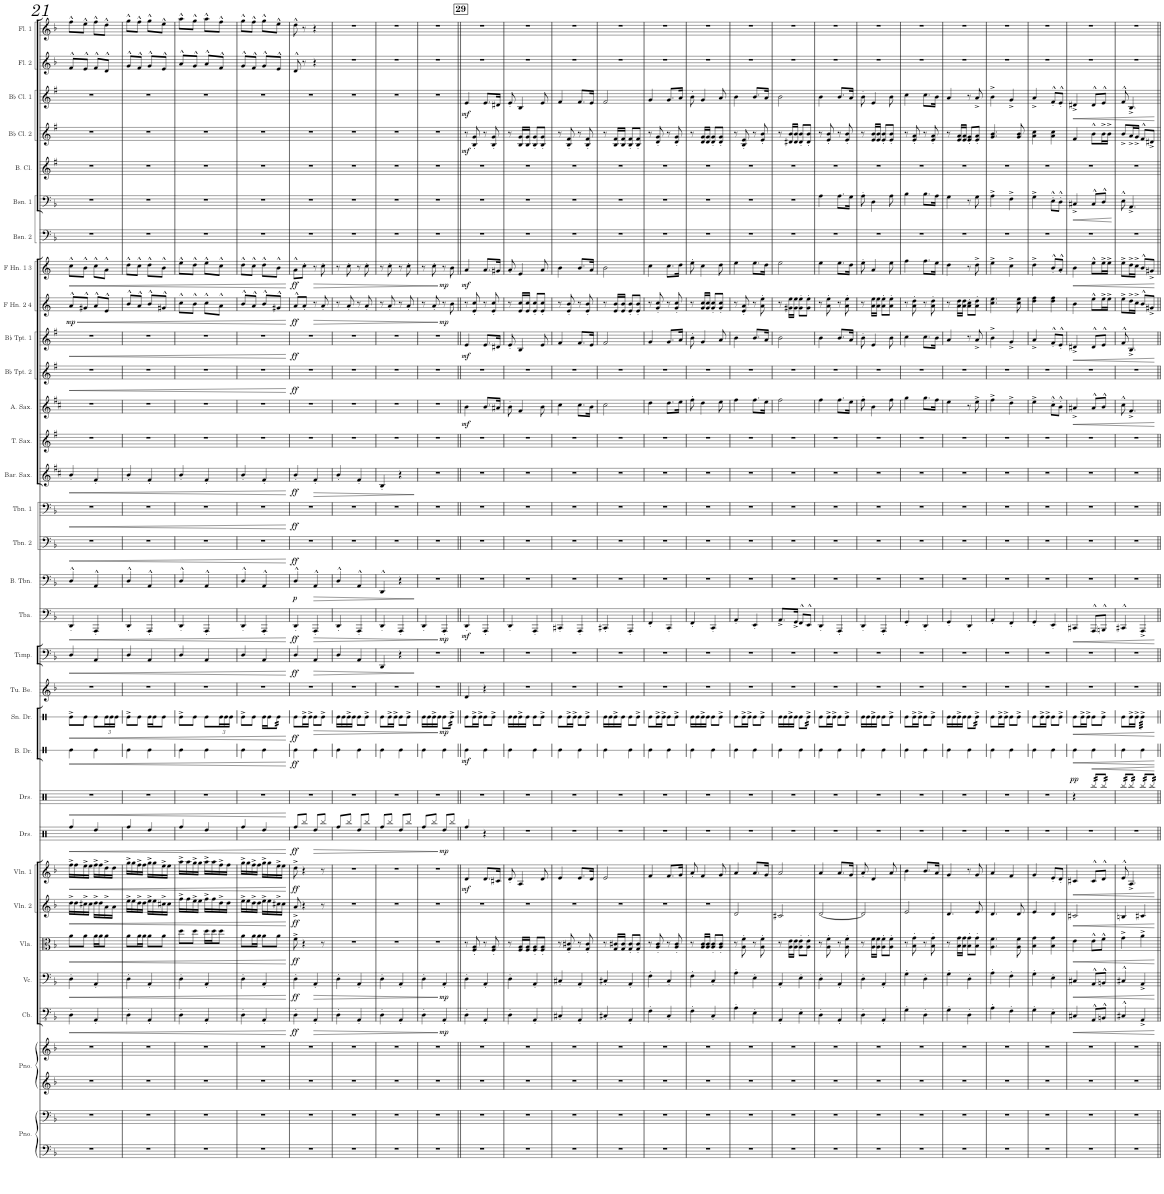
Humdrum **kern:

**kern	**kern	**kern	**kern	**kern	**dynam	**kern	**dynam	**kern	**dynam	**kern	**dynam	**kern	**dynam	**kern	**dynam	**kern	**dynam	**kern	**dynam	**kern	**dynam	**kern	**kern	**dynam	**kern	**dynam	**kern	**dynam	**kern	**dynam	**kern	**dynam	**kern	**dynam	**kern	**kern	**dynam	**kern	**dynam	**kern	**dynam	**kern	**dynam	**kern	**dynam	**kern	**kern	**dynam	**kern	**kern	**dynam	**kern	**dynam	**kern	**kern
*part31	*part31	*part30	*part30	*part29	*part29	*part28	*part28	*part27	*part27	*part26	*part26	*part25	*part25	*part24	*part24	*part23	*part23	*part22	*part22	*part21	*part21	*part20	*part19	*part19	*part18	*part18	*part17	*part17	*part16	*part16	*part15	*part15	*part14	*part14	*part13	*part12	*part12	*part11	*part11	*part10	*part10	*part9	*part9	*part8	*part8	*part7	*part6	*part6	*part5	*part4	*part4	*part3	*part3	*part2	*part1
*staff33	*staff32	*staff31	*staff30	*staff29	*staff29	*staff28	*staff28	*staff27	*staff27	*staff26	*staff26	*staff25	*staff25	*staff24	*staff24	*staff23	*staff23	*staff22	*staff22	*staff21	*staff21	*staff20	*staff19	*staff19	*staff18	*staff18	*staff17	*staff17	*staff16	*staff16	*staff15	*staff15	*staff14	*staff14	*staff13	*staff12	*staff12	*staff11	*staff11	*staff10	*staff10	*staff9	*staff9	*staff8	*staff8	*staff7	*staff6	*staff6	*staff5	*staff4	*staff4	*staff3	*staff3	*staff2	*staff1
*I"Piano	*	*I"Piano	*	*I"Contrabass	*	*I"Violoncello	*	*I"Viola	*	*I"Violin 2	*	*I"Violin 1	*	*I"Drumset	*	*I"Drumset	*	*I"Bass Drum	*	*I"Snare Drum	*	*I"Tubular Bells	*I"Timpani	*	*I"Tuba	*	*I"Bass Trombone	*	*I"Trombone 2	*	*I"Trombone 1	*	*I"Baritone Saxophone	*	*I"Tenor Saxophone	*I"Alto Saxophone	*	*I"Bb Trumpet 2	*	*I"Bb Trumpet 1	*	*I"F Horn 2 &amp; 4	*	*I"F Horn 1 &amp; 3	*	*I"Bassoon 2	*I"Bassoon 1	*	*I"Bass Clarinet	*I"Bb Clarinet 2	*	*I"Bb Clarinet 1	*	*I"Flute 2	*I"Flute 1
*I'Pno.	*	*I'Pno.	*	*I'Cb.	*	*I'Vc.	*	*I'Vla.	*	*I'Vln. 2	*	*I'Vln. 1	*	*I'Drs.	*	*I'Drs.	*	*I'B. Dr.	*	*I'Sn. Dr.	*	*I'Tu. Be.	*I'Timp.	*	*I'Tba.	*	*I'B. Tbn.	*	*I'Tbn. 2	*	*I'Tbn. 1	*	*I'Bar. Sax.	*	*I'T. Sax.	*I'A. Sax.	*	*I'Bb Tpt. 2	*	*I'Bb Tpt. 1	*	*I'F Hn. 2 4	*	*I'F Hn. 1 3	*	*I'Bsn. 2	*I'Bsn. 1	*	*I'B. Cl.	*I'Bb Cl. 2	*	*I'Bb Cl. 1	*	*I'Fl. 2	*I'Fl. 1
!!LO:PB:g=z
*clefF4	*clefF4	*clefG2	*clefG2	*clefFv4	*	*clefF4	*	*clefC3	*	*clefG2	*	*clefG2	*	*clefX	*	*clefX	*	*clefX	*	*clefX	*	*clefG2	*clefF4	*	*clefF4	*	*clefF4	*	*clefF4	*	*clefF4	*	*clefG2	*	*clefG2	*clefG2	*	*clefG2	*	*clefG2	*	*clefG2	*	*clefG2	*	*clefF4	*clefF4	*	*clefG2	*clefG2	*	*clefG2	*	*clefG2	*clefG2
*	*	*	*	*	*	*	*	*	*	*	*	*	*	*	*	*	*	*	*	*	*	*	*	*	*	*	*	*	*	*	*	*	*Trd12c21	*	*Trd8c14	*Trd5c9	*	*Trd1c2	*	*Trd1c2	*	*Trd4c7	*	*Trd4c7	*	*	*	*	*Trd8c14	*Trd1c2	*	*Trd1c2	*	*	*
*k[b-]	*k[b-]	*k[b-]	*k[b-]	*k[b-]	*	*k[b-]	*	*k[b-]	*	*k[b-]	*	*k[b-]	*	*k[b-]	*	*k[b-]	*	*k[b-]	*	*k[b-]	*	*k[b-]	*k[b-]	*	*k[b-]	*	*k[b-]	*	*k[b-]	*	*k[b-]	*	*k[f#c#]	*	*k[f#]	*k[f#c#]	*	*k[f#]	*	*k[f#]	*	*k[]	*	*k[]	*	*k[b-]	*k[b-]	*	*k[f#]	*k[f#]	*	*k[f#]	*	*k[b-]	*k[b-]
*M2/4	*M2/4	*M2/4	*M2/4	*M2/4	*	*M2/4	*	*M2/4	*	*M2/4	*	*M2/4	*	*M2/4	*	*M2/4	*	*M2/4	*	*M2/4	*	*M2/4	*M2/4	*	*M2/4	*	*M2/4	*	*M2/4	*	*M2/4	*	*M2/4	*	*M2/4	*M2/4	*	*M2/4	*	*M2/4	*	*M2/4	*	*M2/4	*	*M2/4	*M2/4	*	*M2/4	*M2/4	*	*M2/4	*	*M2/4	*M2/4
=21	=21	=21	=21	=21	=21	=21	=21	=21	=21	=21	=21	=21	=21	=21	=21	=21	=21	=21	=21	=21	=21	=21	=21	=21	=21	=21	=21	=21	=21	=21	=21	=21	=21	=21	=21	=21	=21	=21	=21	=21	=21	=21	=21	=21	=21	=21	=21	=21	=21	=21	=21	=21	=21	=21	=21
!	!	!	!	!	!LO:HP:b	!	!LO:HP:b	!	!LO:HP:b	!	!LO:HP:b	!	!LO:HP:b	!	!LO:HP:b	!	!LO:HP:b	!	!LO:HP:b	!	!LO:HP:b	!	!	!LO:HP:b	!	!LO:HP:b	!	!	!	!LO:HP:b	!	!LO:HP:b	!	!LO:HP:b	!	!	!	!	!LO:HP:b	!	!LO:HP:b	!	!LO:HP:b	!	!LO:HP:b	!	!	!	!	!	!	!	!	!	!
!	!	!	!	!	!	!	!	!	!	!	!	!	!	!	!	!	!	!	!	!	!	!	!	!	!	!	!	!	!	!	!	!	!	!	!	!	!	!	!	!	!	!	!LO:DY:n=1:b	!	!	!	!	!	!	!	!	!	!	!	!
2r	2r	2r	2r	4DD'\	<	4D'\	<	8a\L	<	16dd^\LL	<	16ff^\LL	<	4Rff/	<	2r	<	4Re\	<	8Re^\L	<	2r	4D/	<	4DD'/	<	4D^^/	.	2r	<	2r	<	4b'/	<	2r	2r	.	2r	<	2r	<	8a^^/L	< mp	8cc^^\L	<	2r	2r	.	2r	2r	.	2r	.	8f^^/L	8ff^^\L
.	.	.	.	.	.	.	.	.	.	16dd\	.	16ff\	.	.	.	.	.	.	.	.	.	.	.	.	.	.	.	.	.	.	.	.	.	.	.	.	.	.	.	.	.	.	.	.	.	.	.	.	.	.	.	.	.	.	.
.	.	.	.	.	.	.	.	8a\J	.	16cc#X^\	.	16ee^\	.	.	.	.	.	.	.	8Re\J	.	.	.	.	.	.	.	.	.	.	.	.	.	.	.	.	.	.	.	.	.	8g#X^^/J	.	8b^^\J	.	.	.	.	.	.	.	.	.	8e^^/J	8ee^^\J
.	.	.	.	.	.	.	.	.	.	16cc#\JJ	.	16ee\JJ	.	.	.	.	.	.	.	.	.	.	.	.	.	.	.	.	.	.	.	.	.	.	.	.	.	.	.	.	.	.	.	.	.	.	.	.	.	.	.	.	.	.	.
.	.	.	.	4AAA'/	.	4AA'/	.	16a\LL	.	16dd^\LL	.	16ff^\LL	.	4Rdd/	.	.	.	4Re\	.	8Re\L	.	.	4AA/	.	4AAA'/	.	4AA^^/	.	.	.	.	.	4f#'/	.	.	.	.	.	.	.	.	8a^^/L	.	8cc^^\L	.	.	.	.	.	.	.	.	.	8f^^/L	8ff^^\L
.	.	.	.	.	.	.	.	16a\J	.	16dd\	.	16ff\	.	.	.	.	.	.	.	.	.	.	.	.	.	.	.	.	.	.	.	.	.	.	.	.	.	.	.	.	.	.	.	.	.	.	.	.	.	.	.	.	.	.	.
*	*	*	*	*	*	*	*	*	*	*	*	*	*	*	*	*	*	*	*	*Xbrackettup	*	*	*	*	*	*	*	*	*	*	*	*	*	*	*	*	*	*	*	*	*	*	*	*	*	*	*	*	*	*	*	*	*	*	*
.	.	.	.	.	.	.	.	8a\J	.	16a^\	.	16dd^\	.	.	.	.	.	.	.	24Re\L	.	.	.	.	.	.	.	.	.	.	.	.	.	.	.	.	.	.	.	.	.	8e^^/J	.	8a^^\J	.	.	.	.	.	.	.	.	.	8d^^/J	8dd^^\J
.	.	.	.	.	.	.	.	.	.	.	.	.	.	.	.	.	.	.	.	24Re\	.	.	.	.	.	.	.	.	.	.	.	.	.	.	.	.	.	.	.	.	.	.	.	.	.	.	.	.	.	.	.	.	.	.	.
.	.	.	.	.	.	.	.	.	.	16a\JJ	.	16dd\JJ	.	.	.	.	.	.	.	.	.	.	.	.	.	.	.	.	.	.	.	.	.	.	.	.	.	.	.	.	.	.	.	.	.	.	.	.	.	.	.	.	.	.	.
.	.	.	.	.	.	.	.	.	.	.	.	.	.	.	.	.	.	.	.	24Re\JJ	.	.	.	.	.	.	.	.	.	.	.	.	.	.	.	.	.	.	.	.	.	.	.	.	.	.	.	.	.	.	.	.	.	.	.
=22	=22	=22	=22	=22	=22	=22	=22	=22	=22	=22	=22	=22	=22	=22	=22	=22	=22	=22	=22	=22	=22	=22	=22	=22	=22	=22	=22	=22	=22	=22	=22	=22	=22	=22	=22	=22	=22	=22	=22	=22	=22	=22	=22	=22	=22	=22	=22	=22	=22	=22	=22	=22	=22	=22	=22
2r	2r	2r	2r	4DD'\	.	4D'\	.	8a\L	.	16ee^\LL	.	16gg^\LL	.	4Rff/	.	2r	.	4Re\	.	8Re^\L	.	2r	4D/	.	4DD'/	.	4D^^/	.	2r	.	2r	.	4b'/	.	2r	2r	.	2r	.	2r	.	8b^^/L	.	8dd^^\L	.	2r	2r	.	2r	2r	.	2r	.	8g^^/L	8gg^^\L
.	.	.	.	.	.	.	.	.	.	16ee\	.	16gg\	.	.	.	.	.	.	.	.	.	.	.	.	.	.	.	.	.	.	.	.	.	.	.	.	.	.	.	.	.	.	.	.	.	.	.	.	.	.	.	.	.	.	.
.	.	.	.	.	.	.	.	16a\L	.	16dd^\	.	16ff^\	.	.	.	.	.	.	.	8Re\J	.	.	.	.	.	.	.	.	.	.	.	.	.	.	.	.	.	.	.	.	.	8a^^/J	.	8cc^^\J	.	.	.	.	.	.	.	.	.	8f^^/J	8ff^^\J
.	.	.	.	.	.	.	.	16a\JJ	.	16dd\JJ	.	16ff\JJ	.	.	.	.	.	.	.	.	.	.	.	.	.	.	.	.	.	.	.	.	.	.	.	.	.	.	.	.	.	.	.	.	.	.	.	.	.	.	.	.	.	.	.
.	.	.	.	4AAA'/	.	4AA'/	.	8a\L	.	16ee^\LL	.	16gg^\LL	.	4Rdd/	.	.	.	4Re\	.	16Re\LL	.	.	4AA/	.	4AAA'/	.	4AA^^/	.	.	.	.	.	4f#'/	.	.	.	.	.	.	.	.	8b^^/L	.	8dd^^\L	.	.	.	.	.	.	.	.	.	8g^^/L	8gg^^\L
.	.	.	.	.	.	.	.	.	.	16ee\	.	16gg\	.	.	.	.	.	.	.	16Re\J	.	.	.	.	.	.	.	.	.	.	.	.	.	.	.	.	.	.	.	.	.	.	.	.	.	.	.	.	.	.	.	.	.	.	.
.	.	.	.	.	.	.	.	8a\J	.	16cc#X^\	.	16ee^\	.	.	.	.	.	.	.	8Re\J	.	.	.	.	.	.	.	.	.	.	.	.	.	.	.	.	.	.	.	.	.	8g#X^^/J	.	8b^^\J	.	.	.	.	.	.	.	.	.	8e^^/J	8ee^^\J
.	.	.	.	.	.	.	.	.	.	16cc#\JJ	.	16ee\JJ	.	.	.	.	.	.	.	.	.	.	.	.	.	.	.	.	.	.	.	.	.	.	.	.	.	.	.	.	.	.	.	.	.	.	.	.	.	.	.	.	.	.	.
=23	=23	=23	=23	=23	=23	=23	=23	=23	=23	=23	=23	=23	=23	=23	=23	=23	=23	=23	=23	=23	=23	=23	=23	=23	=23	=23	=23	=23	=23	=23	=23	=23	=23	=23	=23	=23	=23	=23	=23	=23	=23	=23	=23	=23	=23	=23	=23	=23	=23	=23	=23	=23	=23	=23	=23
2r	2r	2r	2r	4DD'\	.	4D'\	.	8dd\L	.	16ff^\LL	.	16aa^\LL	.	4Rff/	.	2r	.	4Re\	.	8Re^\L	.	2r	4D/	.	4DD'/	.	4D^^/	.	2r	.	2r	.	4b'/	.	2r	2r	.	2r	.	2r	.	8cc^^\L	.	8ee^^\L	.	2r	2r	.	2r	2r	.	2r	.	8a^^/L	8aa^^\L
.	.	.	.	.	.	.	.	.	.	16ff\	.	16aa\	.	.	.	.	.	.	.	.	.	.	.	.	.	.	.	.	.	.	.	.	.	.	.	.	.	.	.	.	.	.	.	.	.	.	.	.	.	.	.	.	.	.	.
.	.	.	.	.	.	.	.	8dd\J	.	16ee^\	.	16gg^\	.	.	.	.	.	.	.	8Re\J	.	.	.	.	.	.	.	.	.	.	.	.	.	.	.	.	.	.	.	.	.	8b^^\J	.	8dd^^\J	.	.	.	.	.	.	.	.	.	8g^^/J	8gg^^\J
.	.	.	.	.	.	.	.	.	.	16ee\JJ	.	16gg\JJ	.	.	.	.	.	.	.	.	.	.	.	.	.	.	.	.	.	.	.	.	.	.	.	.	.	.	.	.	.	.	.	.	.	.	.	.	.	.	.	.	.	.	.
.	.	.	.	4AAA'/	.	4AA'/	.	16dd\LL	.	16ff^\LL	.	16aa^\LL	.	4Rdd/	.	.	.	4Re\	.	8Re\L	.	.	4AA/	.	4AAA'/	.	4AA^^/	.	.	.	.	.	4f#'/	.	.	.	.	.	.	.	.	8cc^^\L	.	8ee^^\L	.	.	.	.	.	.	.	.	.	8a^^/L	8aa^^\L
.	.	.	.	.	.	.	.	16dd\J	.	16ff\	.	16aa\	.	.	.	.	.	.	.	.	.	.	.	.	.	.	.	.	.	.	.	.	.	.	.	.	.	.	.	.	.	.	.	.	.	.	.	.	.	.	.	.	.	.	.
.	.	.	.	.	.	.	.	8dd\J	.	16dd^\	.	16ff^\	.	.	.	.	.	.	.	24Re\L	.	.	.	.	.	.	.	.	.	.	.	.	.	.	.	.	.	.	.	.	.	8a^^\J	.	8cc^^\J	.	.	.	.	.	.	.	.	.	8f^^/J	8ff^^\J
.	.	.	.	.	.	.	.	.	.	.	.	.	.	.	.	.	.	.	.	24Re\	.	.	.	.	.	.	.	.	.	.	.	.	.	.	.	.	.	.	.	.	.	.	.	.	.	.	.	.	.	.	.	.	.	.	.
.	.	.	.	.	.	.	.	.	.	16dd\JJ	.	16ff\JJ	.	.	.	.	.	.	.	.	.	.	.	.	.	.	.	.	.	.	.	.	.	.	.	.	.	.	.	.	.	.	.	.	.	.	.	.	.	.	.	.	.	.	.
.	.	.	.	.	.	.	.	.	.	.	.	.	.	.	.	.	.	.	.	24Re\JJ	.	.	.	.	.	.	.	.	.	.	.	.	.	.	.	.	.	.	.	.	.	.	.	.	.	.	.	.	.	.	.	.	.	.	.
=24	=24	=24	=24	=24	=24	=24	=24	=24	=24	=24	=24	=24	=24	=24	=24	=24	=24	=24	=24	=24	=24	=24	=24	=24	=24	=24	=24	=24	=24	=24	=24	=24	=24	=24	=24	=24	=24	=24	=24	=24	=24	=24	=24	=24	=24	=24	=24	=24	=24	=24	=24	=24	=24	=24	=24
2r	2r	2r	2r	4DD'\	.	4D'\	.	8a\L	.	16ee^\LL	.	16gg^\LL	.	4Rff/	.	2r	.	4Re\	.	8Re^\L	.	2r	4D/	.	4DD'/	.	4D^^/	.	2r	.	2r	.	4b'/	.	2r	2r	.	2r	.	2r	.	8b^^/L	.	8dd^^\L	.	2r	2r	.	2r	2r	.	2r	.	8g^^/L	8gg^^\L
.	.	.	.	.	.	.	.	.	.	16ee\	.	16gg\	.	.	.	.	.	.	.	.	.	.	.	.	.	.	.	.	.	.	.	.	.	.	.	.	.	.	.	.	.	.	.	.	.	.	.	.	.	.	.	.	.	.	.
.	.	.	.	.	.	.	.	16a\L	.	16dd^\	.	16ff^\	.	.	.	.	.	.	.	8Re\J	.	.	.	.	.	.	.	.	.	.	.	.	.	.	.	.	.	.	.	.	.	8a^^/J	.	8cc^^\J	.	.	.	.	.	.	.	.	.	8f^^/J	8ff^^\J
.	.	.	.	.	.	.	.	16a\JJ	.	16dd\JJ	.	16ff\JJ	.	.	.	.	.	.	.	.	.	.	.	.	.	.	.	.	.	.	.	.	.	.	.	.	.	.	.	.	.	.	.	.	.	.	.	.	.	.	.	.	.	.	.
.	.	.	.	4AAA'/	.	4AA'/	.	8a\L	.	16ee^\LL	.	16gg^\LL	.	4Rdd/	.	.	.	4Re\	.	16Re\LL	.	.	4AA/	.	4AAA'/	.	4AA^^/	.	.	.	.	.	4f#'/	.	.	.	.	.	.	.	.	8b^^/L	.	8dd^^\L	.	.	.	.	.	.	.	.	.	8g^^/L	8gg^^\L
.	.	.	.	.	.	.	.	.	.	16ee\	.	16gg\	.	.	.	.	.	.	.	16Re\J	.	.	.	.	.	.	.	.	.	.	.	.	.	.	.	.	.	.	.	.	.	.	.	.	.	.	.	.	.	.	.	.	.	.	.
*	*	*	*	*	*	*	*	*	*	*	*	*	*	*	*	*	*	*	*	*tremolo	*	*	*	*	*	*	*	*	*	*	*	*	*	*	*	*	*	*	*	*	*	*	*	*	*	*	*	*	*	*	*	*	*	*	*
.	.	.	.	.	.	.	.	8a\J	.	16cc#X^\	.	16ee^\	.	.	.	.	.	.	.	32Re\	.	.	.	.	.	.	.	.	.	.	.	.	.	.	.	.	.	.	.	.	.	8g#X^^/J	.	8b^^\J	.	.	.	.	.	.	.	.	.	8e^^/J	8ee^^\J
.	.	.	.	.	.	.	.	.	.	.	.	.	.	.	.	.	.	.	.	32Re\	.	.	.	.	.	.	.	.	.	.	.	.	.	.	.	.	.	.	.	.	.	.	.	.	.	.	.	.	.	.	.	.	.	.	.
.	.	.	.	.	.	.	.	.	.	16cc#\JJ	.	16ee\JJ	.	.	.	.	.	.	.	32Re\	.	.	.	.	.	.	.	.	.	.	.	.	.	.	.	.	.	.	.	.	.	.	.	.	.	.	.	.	.	.	.	.	.	.	.
.	.	.	.	.	.	.	.	.	.	.	.	.	.	.	.	.	.	.	.	32Re\JJJ	.	.	.	.	.	.	.	.	.	.	.	.	.	.	.	.	.	.	.	.	.	.	.	.	.	.	.	.	.	.	.	.	.	.	.
*	*	*	*	*	*	*	*	*	*	*	*	*	*	*	*	*	*	*	*	*Xtremolo	*	*	*	*	*	*	*	*	*	*	*	*	*	*	*	*	*	*	*	*	*	*	*	*	*	*	*	*	*	*	*	*	*	*	*
.	.	.	.	.	[	.	[	.	[	.	[	.	[	.	[	.	[	.	[	.	[	.	.	[	.	[	.	.	.	[	.	[	.	[	.	.	.	.	[	.	[	.	[	.	[	.	.	.	.	.	.	.	.	.	.
=25	=25	=25	=25	=25	=25	=25	=25	=25	=25	=25	=25	=25	=25	=25	=25	=25	=25	=25	=25	=25	=25	=25	=25	=25	=25	=25	=25	=25	=25	=25	=25	=25	=25	=25	=25	=25	=25	=25	=25	=25	=25	=25	=25	=25	=25	=25	=25	=25	=25	=25	=25	=25	=25	=25	=25
!	!	!	!	!	!LO:DY:b	!	!LO:DY:b	!	!LO:DY:b	!	!LO:DY:b	!	!LO:DY:b	!	!LO:DY:b	!	!	!	!LO:DY:b	!	!LO:DY:b	!	!	!LO:DY:b	!	!LO:DY:b	!	!LO:DY:b	!	!LO:DY:b	!	!LO:DY:b	!	!LO:DY:b	!	!	!	!	!LO:DY:b	!	!LO:DY:b	!	!LO:DY:b	!	!LO:DY:b	!	!	!	!	!	!	!	!	!	!
2r	2r	2r	2r	4DD'\	ff	4D'\	ff	8f^\	ff	8a^/	ff	8dd^\	ff	8Rff/L	ff	2r	.	4Re\	ff	8Re\L	ff	2r	4D/	ff	4DD'/	ff	4D^^/	p	2r	ff	2r	ff	4b'/	ff	2r	2r	.	2r	ff	2r	ff	8a^^/L	ff	8a^^\L	ff	2r	2r	.	2r	2r	.	2r	.	8d^^/	8dd^^\
.	.	.	.	.	.	.	.	4r	.	4r	.	4r	.	8Rbb/J	.	.	.	.	.	16Re^\L	.	.	.	.	.	.	.	.	.	.	.	.	.	.	.	.	.	.	.	.	.	8a'/J	.	8cc'\J	.	.	.	.	.	.	.	.	.	8r	8r
.	.	.	.	.	.	.	.	.	.	.	.	.	.	.	.	.	.	.	.	16Re^\JJ	.	.	.	.	.	.	.	.	.	.	.	.	.	.	.	.	.	.	.	.	.	.	.	.	.	.	.	.	.	.	.	.	.	.	.
!	!	!	!	!	!LO:HP:b	!	!LO:HP:b	!	!	!	!	!	!	!	!LO:HP:b	!	!	!	!	!	!LO:HP:b	!	!	!LO:HP:b	!	!LO:HP:b	!	!LO:HP:b	!	!	!	!	!	!LO:HP:b	!	!	!	!	!	!	!	!	!LO:HP:b	!	!LO:HP:b	!	!	!	!	!	!	!	!	!	!
.	.	.	.	4AAA'/	>	4AA'/	>	.	.	.	.	.	.	8Rdd/L	>	.	.	4Re\	.	8Re\L	>	.	4AA/	>	4AAA'/	>	4AA^^/	>	.	.	.	.	4f#'/	>	.	.	.	.	.	.	.	8r	>	8r	>	.	.	.	.	.	.	.	.	4r	4r
.	.	.	.	.	.	.	.	8r	.	8r	.	8r	.	8Rbb/J	.	.	.	.	.	8Re^\J	.	.	.	.	.	.	.	.	.	.	.	.	.	.	.	.	.	.	.	.	.	8a'/	.	8cc'\	.	.	.	.	.	.	.	.	.	.	.
=26	=26	=26	=26	=26	=26	=26	=26	=26	=26	=26	=26	=26	=26	=26	=26	=26	=26	=26	=26	=26	=26	=26	=26	=26	=26	=26	=26	=26	=26	=26	=26	=26	=26	=26	=26	=26	=26	=26	=26	=26	=26	=26	=26	=26	=26	=26	=26	=26	=26	=26	=26	=26	=26	=26	=26
2r	2r	2r	2r	4DD'\	.	4D'\	.	2r	.	2r	.	2r	.	8Rff/L	.	2r	.	4Re\	.	16Re\LL	.	2r	4D/	.	4DD'/	.	4D^^/	.	2r	.	2r	.	4b'/	.	2r	2r	.	2r	.	2r	.	8r	.	8r	.	2r	2r	.	2r	2r	.	2r	.	2r	2r
.	.	.	.	.	.	.	.	.	.	.	.	.	.	.	.	.	.	.	.	16Re\	.	.	.	.	.	.	.	.	.	.	.	.	.	.	.	.	.	.	.	.	.	.	.	.	.	.	.	.	.	.	.	.	.	.	.
.	.	.	.	.	.	.	.	.	.	.	.	.	.	8Rbb/J	.	.	.	.	.	16Re^\	.	.	.	.	.	.	.	.	.	.	.	.	.	.	.	.	.	.	.	.	.	8a'/	.	8cc'\	.	.	.	.	.	.	.	.	.	.	.
.	.	.	.	.	.	.	.	.	.	.	.	.	.	.	.	.	.	.	.	16Re\JJ	.	.	.	.	.	.	.	.	.	.	.	.	.	.	.	.	.	.	.	.	.	.	.	.	.	.	.	.	.	.	.	.	.	.	.
.	.	.	.	4AAA'/	.	4AA'/	.	.	.	.	.	.	.	8Rdd/L	.	.	.	4Re\	.	8Re\L	.	.	4AA/	.	4AAA'/	.	4AA^^/	.	.	.	.	.	4f#'/	.	.	.	.	.	.	.	.	8r	.	8r	.	.	.	.	.	.	.	.	.	.	.
.	.	.	.	.	.	.	.	.	.	.	.	.	.	8Rbb/J	.	.	.	.	.	8Re^\J	.	.	.	.	.	.	.	.	.	.	.	.	.	.	.	.	.	.	.	.	.	8a'/	.	8cc'\	.	.	.	.	.	.	.	.	.	.	.
=27	=27	=27	=27	=27	=27	=27	=27	=27	=27	=27	=27	=27	=27	=27	=27	=27	=27	=27	=27	=27	=27	=27	=27	=27	=27	=27	=27	=27	=27	=27	=27	=27	=27	=27	=27	=27	=27	=27	=27	=27	=27	=27	=27	=27	=27	=27	=27	=27	=27	=27	=27	=27	=27	=27	=27
2r	2r	2r	2r	4DD'\	.	4D'\	.	2r	.	2r	.	2r	.	8Rff/L	.	2r	.	4Re\	.	8Re\L	.	2r	4DD/	.	4DD'/	.	4DD^^/	.	2r	.	2r	.	4B'/	.	2r	2r	.	2r	.	2r	.	8r	.	8r	.	2r	2r	.	2r	2r	.	2r	.	2r	2r
.	.	.	.	.	.	.	.	.	.	.	.	.	.	8Rbb/J	.	.	.	.	.	16Re^\L	.	.	.	.	.	.	.	.	.	.	.	.	.	.	.	.	.	.	.	.	.	8a'/	.	8cc'\	.	.	.	.	.	.	.	.	.	.	.
.	.	.	.	.	.	.	.	.	.	.	.	.	.	.	.	.	.	.	.	16Re^\JJ	.	.	.	.	.	.	.	.	.	.	.	.	.	.	.	.	.	.	.	.	.	.	.	.	.	.	.	.	.	.	.	.	.	.	.
.	.	.	.	4AAA'/	.	4AA'/	.	.	.	.	.	.	.	8Rdd/L	.	.	.	4Re\	.	8Re\L	.	.	4r	.	4AAA'/	.	4r	.	.	.	.	.	4r	.	.	.	.	.	.	.	.	8r	.	8r	.	.	.	.	.	.	.	.	.	.	.
.	.	.	.	.	.	.	.	.	.	.	.	.	.	8Rbb/J	.	.	.	.	.	8Re^\J	.	.	.	.	.	.	.	.	.	.	.	.	.	.	.	.	.	.	.	.	.	8a'/	.	8cc'\	.	.	.	.	.	.	.	.	.	.	.
.	.	.	.	.	.	.	.	.	.	.	.	.	.	.	.	.	.	.	.	.	.	.	.	]	.	.	.	]	.	.	.	.	.	]	.	.	.	.	.	.	.	.	.	.	.	.	.	.	.	.	.	.	.	.	.
=28	=28	=28	=28	=28	=28	=28	=28	=28	=28	=28	=28	=28	=28	=28	=28	=28	=28	=28	=28	=28	=28	=28	=28	=28	=28	=28	=28	=28	=28	=28	=28	=28	=28	=28	=28	=28	=28	=28	=28	=28	=28	=28	=28	=28	=28	=28	=28	=28	=28	=28	=28	=28	=28	=28	=28
2r	2r	2r	2r	4DD'\	.	4D'\	.	2r	.	2r	.	2r	.	8Rff/L	.	2r	.	4Re\	.	16Re\LL	.	2r	2r	.	4DD'/	.	2r	.	2r	.	2r	.	2r	.	2r	2r	.	2r	.	2r	.	8r	.	8r	.	2r	2r	.	2r	2r	.	2r	.	2r	2r
.	.	.	.	.	.	.	.	.	.	.	.	.	.	.	.	.	.	.	.	16Re\	.	.	.	.	.	.	.	.	.	.	.	.	.	.	.	.	.	.	.	.	.	.	.	.	.	.	.	.	.	.	.	.	.	.	.
.	.	.	.	.	.	.	.	.	.	.	.	.	.	8Rbb/J	.	.	.	.	.	16Re^\	.	.	.	.	.	.	.	.	.	.	.	.	.	.	.	.	.	.	.	.	.	8a'/	.	8cc'\	.	.	.	.	.	.	.	.	.	.	.
.	.	.	.	.	.	.	.	.	.	.	.	.	.	.	.	.	.	.	.	16Re\JJ	.	.	.	.	.	.	.	.	.	.	.	.	.	.	.	.	.	.	.	.	.	.	.	.	.	.	.	.	.	.	.	.	.	.	.
!	!	!	!	!	!LO:DY:n=1:b	!	!LO:DY:n=1:b	!	!	!	!	!	!	!	!LO:DY:n=1:b	!	!	!	!	!	!LO:DY:n=1:b	!	!	!	!	!LO:DY:n=1:b	!	!	!	!	!	!	!	!	!	!	!	!	!	!	!	!	!LO:DY:n=1:b	!	!LO:DY:n=1:b	!	!	!	!	!	!	!	!	!	!
.	.	.	.	4AAA'/	] mp	4AA'/	] mp	.	.	.	.	.	.	8Rdd/L	] mp	.	.	4Re\	.	8Re\L	] mp	.	.	.	4AAA'/	] mp	.	.	.	.	.	.	.	.	.	.	.	.	.	.	.	8r	] mp	8r	] mp	.	.	.	.	.	.	.	.	.	.
*	*	*	*	*	*	*	*	*	*	*	*	*	*	*	*	*	*	*	*	*tremolo	*	*	*	*	*	*	*	*	*	*	*	*	*	*	*	*	*	*	*	*	*	*	*	*	*	*	*	*	*	*	*	*	*	*	*
.	.	.	.	.	.	.	.	.	.	.	.	.	.	8Rbb/J	.	.	.	.	.	32Re^\	.	.	.	.	.	.	.	.	.	.	.	.	.	.	.	.	.	.	.	.	.	8b\	.	8b\	.	.	.	.	.	.	.	.	.	.	.
.	.	.	.	.	.	.	.	.	.	.	.	.	.	.	.	.	.	.	.	32Re^\	.	.	.	.	.	.	.	.	.	.	.	.	.	.	.	.	.	.	.	.	.	.	.	.	.	.	.	.	.	.	.	.	.	.	.
.	.	.	.	.	.	.	.	.	.	.	.	.	.	.	.	.	.	.	.	32Re^\	.	.	.	.	.	.	.	.	.	.	.	.	.	.	.	.	.	.	.	.	.	.	.	.	.	.	.	.	.	.	.	.	.	.	.
.	.	.	.	.	.	.	.	.	.	.	.	.	.	.	.	.	.	.	.	32Re^\JJJ	.	.	.	.	.	.	.	.	.	.	.	.	.	.	.	.	.	.	.	.	.	.	.	.	.	.	.	.	.	.	.	.	.	.	.
*	*	*	*	*	*	*	*	*	*	*	*	*	*	*	*	*	*	*	*	*Xtremolo	*	*	*	*	*	*	*	*	*	*	*	*	*	*	*	*	*	*	*	*	*	*	*	*	*	*	*	*	*	*	*	*	*	*	*
!!LO:REH:place=s1:a:B:cj:fs=14:t=29
=29||	=29||	=29||	=29||	=29||	=29||	=29||	=29||	=29||	=29||	=29||	=29||	=29||	=29||	=29||	=29||	=29||	=29||	=29||	=29||	=29||	=29||	=29||	=29||	=29||	=29||	=29||	=29||	=29||	=29||	=29||	=29||	=29||	=29||	=29||	=29||	=29||	=29||	=29||	=29||	=29||	=29||	=29||	=29||	=29||	=29||	=29||	=29||	=29||	=29||	=29||	=29||	=29||	=29||	=29||	=29||
!	!	!	!	!	!	!	!	!	!	!	!	!	!LO:DY:b	!	!	!	!	!	!LO:DY:b	!	!	!	!	!	!	!LO:DY:b	!	!	!	!	!	!	!	!	!	!	!LO:DY:b	!	!	!	!LO:DY:b	!	!	!	!LO:DY:b	!	!	!	!	!	!LO:DY:b	!	!LO:DY:b	!	!
2r	2r	2r	2r	4DD'\	.	4D'\	.	8r	.	2r	.	4d/	mf	4Rff/	.	2r	.	4Re\	mf	8Re\L	.	4d/	2r	.	4DD'/	mf	2r	.	2r	.	2r	.	2r	.	2r	4b\	mf	2r	.	4e/	mf	8r	.	4a/	mf	2r	2r	.	2r	8r	mf	4e/	mf	2r	2r
.	.	.	.	.	.	.	.	8F/' 8A/'	.	.	.	.	.	.	.	.	.	.	.	16Re^\L	.	.	.	.	.	.	.	.	.	.	.	.	.	.	.	.	.	.	.	.	.	8e/' 8cc/'	.	.	.	.	.	.	.	8B/' 8g/'	.	.	.	.	.
.	.	.	.	.	.	.	.	.	.	.	.	.	.	.	.	.	.	.	.	16Re^\JJ	.	.	.	.	.	.	.	.	.	.	.	.	.	.	.	.	.	.	.	.	.	.	.	.	.	.	.	.	.	.	.	.	.	.	.
.	.	.	.	4AAA'/	.	4AA'/	.	8r	.	.	.	8.d/L	.	4r	.	.	.	4Re\	.	8Re\L	.	4r	.	.	4AAA'/	.	.	.	.	.	.	.	.	.	.	8.b/L	.	.	.	8.e/L	.	8r	.	8.a/L	.	.	.	.	.	8r	.	8.e/L	.	.	.
.	.	.	.	.	.	.	.	8F/' 8A/'	.	.	.	.	.	.	.	.	.	.	.	8Re^\J	.	.	.	.	.	.	.	.	.	.	.	.	.	.	.	.	.	.	.	.	.	8e/' 8cc/'	.	.	.	.	.	.	.	8B/' 8g/'	.	.	.	.	.
.	.	.	.	.	.	.	.	.	.	.	.	16c#X/Jk	.	.	.	.	.	.	.	.	.	.	.	.	.	.	.	.	.	.	.	.	.	.	.	16a#X/Jk	.	.	.	16d#X/Jk	.	.	.	16g#X/Jk	.	.	.	.	.	.	.	16d#X/Jk	.	.	.
=30	=30	=30	=30	=30	=30	=30	=30	=30	=30	=30	=30	=30	=30	=30	=30	=30	=30	=30	=30	=30	=30	=30	=30	=30	=30	=30	=30	=30	=30	=30	=30	=30	=30	=30	=30	=30	=30	=30	=30	=30	=30	=30	=30	=30	=30	=30	=30	=30	=30	=30	=30	=30	=30	=30	=30
2r	2r	2r	2r	4DD'\	.	4D'\	.	8r	.	2r	.	8d'/	.	2r	.	2r	.	4Re\	.	16Re\LL	.	2r	2r	.	4DD'/	.	2r	.	2r	.	2r	.	2r	.	2r	8b'\	.	2r	.	8e'/	.	8r	.	8a'/	.	2r	2r	.	2r	8r	.	8e'/	.	2r	2r
.	.	.	.	.	.	.	.	.	.	.	.	.	.	.	.	.	.	.	.	16Re\	.	.	.	.	.	.	.	.	.	.	.	.	.	.	.	.	.	.	.	.	.	.	.	.	.	.	.	.	.	.	.	.	.	.	.
.	.	.	.	.	.	.	.	16F/ 16A/LL	.	.	.	4A/	.	.	.	.	.	.	.	16Re^\	.	.	.	.	.	.	.	.	.	.	.	.	.	.	.	4f#/	.	.	.	4B/	.	16e/ 16cc/LL	.	4e/	.	.	.	.	.	16B/ 16g/LL	.	4B/	.	.	.
.	.	.	.	.	.	.	.	16F/ 16A/JJ	.	.	.	.	.	.	.	.	.	.	.	16Re\JJ	.	.	.	.	.	.	.	.	.	.	.	.	.	.	.	.	.	.	.	.	.	16e/ 16cc/JJ	.	.	.	.	.	.	.	16B/ 16g/JJ	.	.	.	.	.
.	.	.	.	4AAA'/	.	4AA'/	.	8F/' 8A/'L	.	.	.	.	.	.	.	.	.	4Re\	.	8Re\L	.	.	.	.	4AAA'/	.	.	.	.	.	.	.	.	.	.	.	.	.	.	.	.	8e/' 8cc/'L	.	.	.	.	.	.	.	8B/' 8g/'L	.	.	.	.	.
.	.	.	.	.	.	.	.	8F/' 8A/'J	.	.	.	8d/	.	.	.	.	.	.	.	8Re^\J	.	.	.	.	.	.	.	.	.	.	.	.	.	.	.	8b\	.	.	.	8e/	.	8e/' 8cc/'J	.	8a/	.	.	.	.	.	8B/' 8g/'J	.	8e/	.	.	.
=31	=31	=31	=31	=31	=31	=31	=31	=31	=31	=31	=31	=31	=31	=31	=31	=31	=31	=31	=31	=31	=31	=31	=31	=31	=31	=31	=31	=31	=31	=31	=31	=31	=31	=31	=31	=31	=31	=31	=31	=31	=31	=31	=31	=31	=31	=31	=31	=31	=31	=31	=31	=31	=31	=31	=31
2r	2r	2r	2r	4CC#X'/	.	4C#X'/	.	8r	.	2r	.	4e/	.	2r	.	2r	.	4Re\	.	8Re\L	.	2r	2r	.	4CC#X'/	.	2r	.	2r	.	2r	.	2r	.	2r	4cc#\	.	2r	.	4f#/	.	8r	.	4b\	.	2r	2r	.	2r	8r	.	4f#/	.	2r	2r
.	.	.	.	.	.	.	.	8G/' 8c#X/'	.	.	.	.	.	.	.	.	.	.	.	16Re^\L	.	.	.	.	.	.	.	.	.	.	.	.	.	.	.	.	.	.	.	.	.	8e/' 8b/'	.	.	.	.	.	.	.	8B/' 8f#/'	.	.	.	.	.
.	.	.	.	.	.	.	.	.	.	.	.	.	.	.	.	.	.	.	.	16Re^\JJ	.	.	.	.	.	.	.	.	.	.	.	.	.	.	.	.	.	.	.	.	.	.	.	.	.	.	.	.	.	.	.	.	.	.	.
.	.	.	.	4AAA'/	.	4AA'/	.	8r	.	.	.	8.e/L	.	.	.	.	.	4Re\	.	8Re\L	.	.	.	.	4AAA'/	.	.	.	.	.	.	.	.	.	.	8.cc#\L	.	.	.	8.f#/L	.	8r	.	8.b/L	.	.	.	.	.	8r	.	8.f#/L	.	.	.
.	.	.	.	.	.	.	.	8G/' 8c#/'	.	.	.	.	.	.	.	.	.	.	.	8Re^\J	.	.	.	.	.	.	.	.	.	.	.	.	.	.	.	.	.	.	.	.	.	8e/' 8b/'	.	.	.	.	.	.	.	8B/' 8f#/'	.	.	.	.	.
.	.	.	.	.	.	.	.	.	.	.	.	16d/Jk	.	.	.	.	.	.	.	.	.	.	.	.	.	.	.	.	.	.	.	.	.	.	.	16b\Jk	.	.	.	16e/Jk	.	.	.	16a/Jk	.	.	.	.	.	.	.	16e/Jk	.	.	.
=32	=32	=32	=32	=32	=32	=32	=32	=32	=32	=32	=32	=32	=32	=32	=32	=32	=32	=32	=32	=32	=32	=32	=32	=32	=32	=32	=32	=32	=32	=32	=32	=32	=32	=32	=32	=32	=32	=32	=32	=32	=32	=32	=32	=32	=32	=32	=32	=32	=32	=32	=32	=32	=32	=32	=32
2r	2r	2r	2r	4CC#X'/	.	4C#X'/	.	8r	.	2r	.	2e/	.	2r	.	2r	.	4Re\	.	16Re\LL	.	2r	2r	.	4CC#X'/	.	2r	.	2r	.	2r	.	2r	.	2r	2cc#\	.	2r	.	2f#/	.	8r	.	2b\	.	2r	2r	.	2r	8r	.	2f#/	.	2r	2r
.	.	.	.	.	.	.	.	.	.	.	.	.	.	.	.	.	.	.	.	16Re\	.	.	.	.	.	.	.	.	.	.	.	.	.	.	.	.	.	.	.	.	.	.	.	.	.	.	.	.	.	.	.	.	.	.	.
.	.	.	.	.	.	.	.	16G/ 16c#X/LL	.	.	.	.	.	.	.	.	.	.	.	16Re^\	.	.	.	.	.	.	.	.	.	.	.	.	.	.	.	.	.	.	.	.	.	16e/ 16b/LL	.	.	.	.	.	.	.	16B/ 16f#/LL	.	.	.	.	.
.	.	.	.	.	.	.	.	16G/ 16c#/JJ	.	.	.	.	.	.	.	.	.	.	.	16Re\JJ	.	.	.	.	.	.	.	.	.	.	.	.	.	.	.	.	.	.	.	.	.	16e/ 16b/JJ	.	.	.	.	.	.	.	16B/ 16f#/JJ	.	.	.	.	.
.	.	.	.	4AAA'/	.	4AA'/	.	8G/' 8c#/'L	.	.	.	.	.	.	.	.	.	4Re\	.	8Re\L	.	.	.	.	4AAA'/	.	.	.	.	.	.	.	.	.	.	.	.	.	.	.	.	8e/' 8b/'L	.	.	.	.	.	.	.	8B/' 8f#/'L	.	.	.	.	.
.	.	.	.	.	.	.	.	8G/' 8c#/'J	.	.	.	.	.	.	.	.	.	.	.	8Re^\J	.	.	.	.	.	.	.	.	.	.	.	.	.	.	.	.	.	.	.	.	.	8e/' 8b/'J	.	.	.	.	.	.	.	8B/' 8f#/'J	.	.	.	.	.
=33	=33	=33	=33	=33	=33	=33	=33	=33	=33	=33	=33	=33	=33	=33	=33	=33	=33	=33	=33	=33	=33	=33	=33	=33	=33	=33	=33	=33	=33	=33	=33	=33	=33	=33	=33	=33	=33	=33	=33	=33	=33	=33	=33	=33	=33	=33	=33	=33	=33	=33	=33	=33	=33	=33	=33
2r	2r	2r	2r	4FF'\	.	4F'\	.	8r	.	2r	.	4f/	.	2r	.	2r	.	4Re\	.	8Re\L	.	2r	2r	.	4FF'/	.	2r	.	2r	.	2r	.	2r	.	2r	4dd\	.	2r	.	4g/	.	8r	.	4cc\	.	2r	2r	.	2r	8r	.	4g/	.	2r	2r
.	.	.	.	.	.	.	.	8A/' 8c/'	.	.	.	.	.	.	.	.	.	.	.	16Re^\L	.	.	.	.	.	.	.	.	.	.	.	.	.	.	.	.	.	.	.	.	.	8g/' 8cc/'	.	.	.	.	.	.	.	8d/' 8g/'	.	.	.	.	.
.	.	.	.	.	.	.	.	.	.	.	.	.	.	.	.	.	.	.	.	16Re^\JJ	.	.	.	.	.	.	.	.	.	.	.	.	.	.	.	.	.	.	.	.	.	.	.	.	.	.	.	.	.	.	.	.	.	.	.
.	.	.	.	4CC'/	.	4C'/	.	8r	.	.	.	8.f/L	.	.	.	.	.	4Re\	.	8Re\L	.	.	.	.	4CC'/	.	.	.	.	.	.	.	.	.	.	8.dd\L	.	.	.	8.g/L	.	8r	.	8.cc\L	.	.	.	.	.	8r	.	8.g/L	.	.	.
.	.	.	.	.	.	.	.	8A/' 8c/'	.	.	.	.	.	.	.	.	.	.	.	8Re^\J	.	.	.	.	.	.	.	.	.	.	.	.	.	.	.	.	.	.	.	.	.	8g/' 8cc/'	.	.	.	.	.	.	.	8d/' 8g/'	.	.	.	.	.
.	.	.	.	.	.	.	.	.	.	.	.	16g/Jk	.	.	.	.	.	.	.	.	.	.	.	.	.	.	.	.	.	.	.	.	.	.	.	16ee\Jk	.	.	.	16a/Jk	.	.	.	16dd\Jk	.	.	.	.	.	.	.	16a/Jk	.	.	.
=34	=34	=34	=34	=34	=34	=34	=34	=34	=34	=34	=34	=34	=34	=34	=34	=34	=34	=34	=34	=34	=34	=34	=34	=34	=34	=34	=34	=34	=34	=34	=34	=34	=34	=34	=34	=34	=34	=34	=34	=34	=34	=34	=34	=34	=34	=34	=34	=34	=34	=34	=34	=34	=34	=34	=34
2r	2r	2r	2r	4FF'\	.	4F'\	.	8r	.	2r	.	8a'/	.	2r	.	2r	.	4Re\	.	16Re\LL	.	2r	2r	.	4FF'/	.	2r	.	2r	.	2r	.	2r	.	2r	8ff#'\	.	2r	.	8b'\	.	8r	.	8ee'\	.	2r	2r	.	2r	8r	.	8b'\	.	2r	2r
.	.	.	.	.	.	.	.	.	.	.	.	.	.	.	.	.	.	.	.	16Re\	.	.	.	.	.	.	.	.	.	.	.	.	.	.	.	.	.	.	.	.	.	.	.	.	.	.	.	.	.	.	.	.	.	.	.
.	.	.	.	.	.	.	.	16A/ 16c/LL	.	.	.	4f/	.	.	.	.	.	.	.	16Re^\	.	.	.	.	.	.	.	.	.	.	.	.	.	.	.	4dd\	.	.	.	4g/	.	16g/ 16cc/LL	.	4cc\	.	.	.	.	.	16d/ 16g/LL	.	4g/	.	.	.
.	.	.	.	.	.	.	.	16A/ 16c/JJ	.	.	.	.	.	.	.	.	.	.	.	16Re\JJ	.	.	.	.	.	.	.	.	.	.	.	.	.	.	.	.	.	.	.	.	.	16g/ 16cc/JJ	.	.	.	.	.	.	.	16d/ 16g/JJ	.	.	.	.	.
.	.	.	.	4CC'/	.	4C'/	.	8A/' 8c/'L	.	.	.	.	.	.	.	.	.	4Re\	.	8Re\L	.	.	.	.	4CC'/	.	.	.	.	.	.	.	.	.	.	.	.	.	.	.	.	8g/' 8cc/'L	.	.	.	.	.	.	.	8d/' 8g/'L	.	.	.	.	.
.	.	.	.	.	.	.	.	8A/' 8c/'J	.	.	.	8g/	.	.	.	.	.	.	.	8Re^\J	.	.	.	.	.	.	.	.	.	.	.	.	.	.	.	8ee\	.	.	.	8a/	.	8g/' 8cc/'J	.	8dd\	.	.	.	.	.	8d/' 8g/'J	.	8a/	.	.	.
=35	=35	=35	=35	=35	=35	=35	=35	=35	=35	=35	=35	=35	=35	=35	=35	=35	=35	=35	=35	=35	=35	=35	=35	=35	=35	=35	=35	=35	=35	=35	=35	=35	=35	=35	=35	=35	=35	=35	=35	=35	=35	=35	=35	=35	=35	=35	=35	=35	=35	=35	=35	=35	=35	=35	=35
2r	2r	2r	2r	4AA'\	.	4A'\	.	8r	.	2d/	.	4a/	.	2r	.	2r	.	4Re\	.	8Re\L	.	2r	2r	.	4AA'/	.	2r	.	2r	.	2r	.	2r	.	2r	4ff#\	.	2r	.	4b\	.	8r	.	4ee\	.	2r	2r	.	2r	8r	.	4b\	.	2r	2r
.	.	.	.	.	.	.	.	8A\' 8f\'	.	.	.	.	.	.	.	.	.	.	.	16Re^\L	.	.	.	.	.	.	.	.	.	.	.	.	.	.	.	.	.	.	.	.	.	8e/' 8a/'	.	.	.	.	.	.	.	8B/' 8e/'	.	.	.	.	.
.	.	.	.	.	.	.	.	.	.	.	.	.	.	.	.	.	.	.	.	16Re^\JJ	.	.	.	.	.	.	.	.	.	.	.	.	.	.	.	.	.	.	.	.	.	.	.	.	.	.	.	.	.	.	.	.	.	.	.
.	.	.	.	4EE'\	.	4E'\	.	8r	.	.	.	8.a/L	.	.	.	.	.	4Re\	.	8Re\L	.	.	.	.	4EE'/	.	.	.	.	.	.	.	.	.	.	8.ff#\L	.	.	.	8.b/L	.	8r	.	8.ee\L	.	.	.	.	.	8r	.	8.b/L	.	.	.
.	.	.	.	.	.	.	.	8A\' 8f\'	.	.	.	.	.	.	.	.	.	.	.	8Re^\J	.	.	.	.	.	.	.	.	.	.	.	.	.	.	.	.	.	.	.	.	.	8a\' 8ee\'	.	.	.	.	.	.	.	8e/' 8b/'	.	.	.	.	.
.	.	.	.	.	.	.	.	.	.	.	.	16g/Jk	.	.	.	.	.	.	.	.	.	.	.	.	.	.	.	.	.	.	.	.	.	.	.	16ee\Jk	.	.	.	16a/Jk	.	.	.	16dd\Jk	.	.	.	.	.	.	.	16a/Jk	.	.	.
=36	=36	=36	=36	=36	=36	=36	=36	=36	=36	=36	=36	=36	=36	=36	=36	=36	=36	=36	=36	=36	=36	=36	=36	=36	=36	=36	=36	=36	=36	=36	=36	=36	=36	=36	=36	=36	=36	=36	=36	=36	=36	=36	=36	=36	=36	=36	=36	=36	=36	=36	=36	=36	=36	=36	=36
2r	2r	2r	2r	4AAA'/	.	4AA'/	.	8r	.	2c#X/	.	2a/	.	2r	.	2r	.	4Re\	.	16Re\LL	.	2r	2r	.	8.AA^/L	.	2r	.	2r	.	2r	.	2r	.	2r	2ff#\	.	2r	.	2b\	.	8r	.	2ee\	.	2r	2r	.	2r	8r	.	2b\	.	2r	2r
.	.	.	.	.	.	.	.	.	.	.	.	.	.	.	.	.	.	.	.	16Re\	.	.	.	.	.	.	.	.	.	.	.	.	.	.	.	.	.	.	.	.	.	.	.	.	.	.	.	.	.	.	.	.	.	.	.
.	.	.	.	.	.	.	.	16A\ 16e\LL	.	.	.	.	.	.	.	.	.	.	.	16Re^\	.	.	.	.	.	.	.	.	.	.	.	.	.	.	.	.	.	.	.	.	.	16g#X\ 16ee\LL	.	.	.	.	.	.	.	16d#X/ 16b/LL	.	.	.	.	.
.	.	.	.	.	.	.	.	16A\ 16e\JJ	.	.	.	.	.	.	.	.	.	.	.	16Re\JJ	.	.	.	.	16GG^/Jk	.	.	.	.	.	.	.	.	.	.	.	.	.	.	.	.	16g#\ 16ee\JJ	.	.	.	.	.	.	.	16d#/ 16b/JJ	.	.	.	.	.
.	.	.	.	4EE'\	.	4E'\	.	8A\' 8e\'L	.	.	.	.	.	.	.	.	.	4Re\	.	8Re\L	.	.	.	.	8FF^^/L	.	.	.	.	.	.	.	.	.	.	.	.	.	.	.	.	8g#\' 8ee\'L	.	.	.	.	.	.	.	8d#/' 8b/'L	.	.	.	.	.
*	*	*	*	*	*	*	*	*	*	*	*	*	*	*	*	*	*	*	*	*tremolo	*	*	*	*	*	*	*	*	*	*	*	*	*	*	*	*	*	*	*	*	*	*	*	*	*	*	*	*	*	*	*	*	*	*	*
.	.	.	.	.	.	.	.	8A\' 8e\'J	.	.	.	.	.	.	.	.	.	.	.	32Re^\	.	.	.	.	8EE^^/J	.	.	.	.	.	.	.	.	.	.	.	.	.	.	.	.	8g#\' 8ee\'J	.	.	.	.	.	.	.	8d#/' 8b/'J	.	.	.	.	.
.	.	.	.	.	.	.	.	.	.	.	.	.	.	.	.	.	.	.	.	32Re^\	.	.	.	.	.	.	.	.	.	.	.	.	.	.	.	.	.	.	.	.	.	.	.	.	.	.	.	.	.	.	.	.	.	.	.
.	.	.	.	.	.	.	.	.	.	.	.	.	.	.	.	.	.	.	.	32Re^\	.	.	.	.	.	.	.	.	.	.	.	.	.	.	.	.	.	.	.	.	.	.	.	.	.	.	.	.	.	.	.	.	.	.	.
.	.	.	.	.	.	.	.	.	.	.	.	.	.	.	.	.	.	.	.	32Re^\JJJ	.	.	.	.	.	.	.	.	.	.	.	.	.	.	.	.	.	.	.	.	.	.	.	.	.	.	.	.	.	.	.	.	.	.	.
*	*	*	*	*	*	*	*	*	*	*	*	*	*	*	*	*	*	*	*	*Xtremolo	*	*	*	*	*	*	*	*	*	*	*	*	*	*	*	*	*	*	*	*	*	*	*	*	*	*	*	*	*	*	*	*	*	*	*
=37	=37	=37	=37	=37	=37	=37	=37	=37	=37	=37	=37	=37	=37	=37	=37	=37	=37	=37	=37	=37	=37	=37	=37	=37	=37	=37	=37	=37	=37	=37	=37	=37	=37	=37	=37	=37	=37	=37	=37	=37	=37	=37	=37	=37	=37	=37	=37	=37	=37	=37	=37	=37	=37	=37	=37
2r	2r	2r	2r	4DD'\	.	4D'\	.	8r	.	[2d/	.	4a/	.	2r	.	2r	.	4Re\	.	8Re\L	.	2r	2r	.	4DD'/	.	2r	.	2r	.	2r	.	2r	.	2r	4ff#\	.	2r	.	4b\	.	8r	.	4ee\	.	2r	4A\	.	2r	8r	.	4b\	.	2r	2r
.	.	.	.	.	.	.	.	8A\' 8f\'	.	.	.	.	.	.	.	.	.	.	.	16Re^\L	.	.	.	.	.	.	.	.	.	.	.	.	.	.	.	.	.	.	.	.	.	8a\' 8ee\'	.	.	.	.	.	.	.	8e/' 8b/'	.	.	.	.	.
.	.	.	.	.	.	.	.	.	.	.	.	.	.	.	.	.	.	.	.	16Re^\JJ	.	.	.	.	.	.	.	.	.	.	.	.	.	.	.	.	.	.	.	.	.	.	.	.	.	.	.	.	.	.	.	.	.	.	.
.	.	.	.	4AAA'/	.	4AA'/	.	8r	.	.	.	8.a/L	.	.	.	.	.	4Re\	.	8Re\L	.	.	.	.	4AAA'/	.	.	.	.	.	.	.	.	.	.	8.ff#\L	.	.	.	8.b/L	.	8r	.	8.ee\L	.	.	8.A\L	.	.	8r	.	8.b/L	.	.	.
.	.	.	.	.	.	.	.	8A\' 8f\'	.	.	.	.	.	.	.	.	.	.	.	8Re^\J	.	.	.	.	.	.	.	.	.	.	.	.	.	.	.	.	.	.	.	.	.	8a\' 8ee\'	.	.	.	.	.	.	.	8e/' 8b/'	.	.	.	.	.
.	.	.	.	.	.	.	.	.	.	.	.	16g/Jk	.	.	.	.	.	.	.	.	.	.	.	.	.	.	.	.	.	.	.	.	.	.	.	16ee\Jk	.	.	.	16a/Jk	.	.	.	16dd\Jk	.	.	16G\Jk	.	.	.	.	16a/Jk	.	.	.
=38	=38	=38	=38	=38	=38	=38	=38	=38	=38	=38	=38	=38	=38	=38	=38	=38	=38	=38	=38	=38	=38	=38	=38	=38	=38	=38	=38	=38	=38	=38	=38	=38	=38	=38	=38	=38	=38	=38	=38	=38	=38	=38	=38	=38	=38	=38	=38	=38	=38	=38	=38	=38	=38	=38	=38
2r	2r	2r	2r	4DD'\	.	4D'\	.	8r	.	2d/]	.	8a'/	.	2r	.	2r	.	4Re\	.	16Re\LL	.	2r	2r	.	4DD'/	.	2r	.	2r	.	2r	.	2r	.	2r	8ff#'\	.	2r	.	8b'\	.	8r	.	8ee'\	.	2r	8A'\	.	2r	8r	.	8b'\	.	2r	2r
.	.	.	.	.	.	.	.	.	.	.	.	.	.	.	.	.	.	.	.	16Re\	.	.	.	.	.	.	.	.	.	.	.	.	.	.	.	.	.	.	.	.	.	.	.	.	.	.	.	.	.	.	.	.	.	.	.
.	.	.	.	.	.	.	.	16A\ 16f\LL	.	.	.	4d/	.	.	.	.	.	.	.	16Re^\	.	.	.	.	.	.	.	.	.	.	.	.	.	.	.	4b\	.	.	.	4e/	.	16a\ 16ee\LL	.	4a/	.	.	4D\	.	.	16e/ 16b/LL	.	4e/	.	.	.
.	.	.	.	.	.	.	.	16A\ 16f\JJ	.	.	.	.	.	.	.	.	.	.	.	16Re\JJ	.	.	.	.	.	.	.	.	.	.	.	.	.	.	.	.	.	.	.	.	.	16a\ 16ee\JJ	.	.	.	.	.	.	.	16e/ 16b/JJ	.	.	.	.	.
.	.	.	.	4AAA'/	.	4AA'/	.	8A\' 8f\'L	.	.	.	.	.	.	.	.	.	4Re\	.	8Re\L	.	.	.	.	4AAA'/	.	.	.	.	.	.	.	.	.	.	.	.	.	.	.	.	8a\' 8ee\'L	.	.	.	.	.	.	.	8e/' 8b/'L	.	.	.	.	.
.	.	.	.	.	.	.	.	8A\' 8f\'J	.	.	.	8a/	.	.	.	.	.	.	.	8Re^\J	.	.	.	.	.	.	.	.	.	.	.	.	.	.	.	8ff#\	.	.	.	8b\	.	8a\' 8ee\'J	.	8ee\	.	.	8A\	.	.	8e/' 8b/'J	.	8b\	.	.	.
=39	=39	=39	=39	=39	=39	=39	=39	=39	=39	=39	=39	=39	=39	=39	=39	=39	=39	=39	=39	=39	=39	=39	=39	=39	=39	=39	=39	=39	=39	=39	=39	=39	=39	=39	=39	=39	=39	=39	=39	=39	=39	=39	=39	=39	=39	=39	=39	=39	=39	=39	=39	=39	=39	=39	=39
2r	2r	2r	2r	4GG'\	.	4G'\	.	8r	.	2e/	.	4b-\	.	2r	.	2r	.	4Re\	.	8Re\L	.	2r	2r	.	4GG'/	.	2r	.	2r	.	2r	.	2r	.	2r	4gg\	.	2r	.	4cc\	.	8r	.	4ff\	.	2r	4B-\	.	2r	8r	.	4cc\	.	2r	2r
.	.	.	.	.	.	.	.	8B-\' 8g\'	.	.	.	.	.	.	.	.	.	.	.	16Re^\L	.	.	.	.	.	.	.	.	.	.	.	.	.	.	.	.	.	.	.	.	.	8a\' 8dd\'	.	.	.	.	.	.	.	8e/' 8a/'	.	.	.	.	.
.	.	.	.	.	.	.	.	.	.	.	.	.	.	.	.	.	.	.	.	16Re^\JJ	.	.	.	.	.	.	.	.	.	.	.	.	.	.	.	.	.	.	.	.	.	.	.	.	.	.	.	.	.	.	.	.	.	.	.
.	.	.	.	4DD'\	.	4D'\	.	8r	.	.	.	8.b-/L	.	.	.	.	.	4Re\	.	8Re\L	.	.	.	.	4DD'/	.	.	.	.	.	.	.	.	.	.	8.gg\L	.	.	.	8.cc\L	.	8r	.	8.ff\L	.	.	8.B-\L	.	.	8r	.	8.cc\L	.	.	.
.	.	.	.	.	.	.	.	8B-\' 8g\'	.	.	.	.	.	.	.	.	.	.	.	8Re^\J	.	.	.	.	.	.	.	.	.	.	.	.	.	.	.	.	.	.	.	.	.	8a\' 8dd\'	.	.	.	.	.	.	.	8e/' 8a/'	.	.	.	.	.
.	.	.	.	.	.	.	.	.	.	.	.	16a/Jk	.	.	.	.	.	.	.	.	.	.	.	.	.	.	.	.	.	.	.	.	.	.	.	16ff#\Jk	.	.	.	16b\Jk	.	.	.	16ee\Jk	.	.	16A\Jk	.	.	.	.	16b\Jk	.	.	.
=40	=40	=40	=40	=40	=40	=40	=40	=40	=40	=40	=40	=40	=40	=40	=40	=40	=40	=40	=40	=40	=40	=40	=40	=40	=40	=40	=40	=40	=40	=40	=40	=40	=40	=40	=40	=40	=40	=40	=40	=40	=40	=40	=40	=40	=40	=40	=40	=40	=40	=40	=40	=40	=40	=40	=40
2r	2r	2r	2r	4GG'\	.	4G'\	.	8r	.	4.d/	.	4g/	.	2r	.	2r	.	4Re\	.	16Re\LL	.	2r	2r	.	4GG'/	.	2r	.	2r	.	2r	.	2r	.	2r	4ee\	.	2r	.	4a/	.	8r	.	4dd\	.	2r	4G\	.	2r	8r	.	4a/	.	2r	2r
.	.	.	.	.	.	.	.	.	.	.	.	.	.	.	.	.	.	.	.	16Re\	.	.	.	.	.	.	.	.	.	.	.	.	.	.	.	.	.	.	.	.	.	.	.	.	.	.	.	.	.	.	.	.	.	.	.
.	.	.	.	.	.	.	.	16B-\ 16g\LL	.	.	.	.	.	.	.	.	.	.	.	16Re^\	.	.	.	.	.	.	.	.	.	.	.	.	.	.	.	.	.	.	.	.	.	16a\ 16dd\LL	.	.	.	.	.	.	.	16e/ 16a/LL	.	.	.	.	.
.	.	.	.	.	.	.	.	16B-\ 16g\JJ	.	.	.	.	.	.	.	.	.	.	.	16Re\JJ	.	.	.	.	.	.	.	.	.	.	.	.	.	.	.	.	.	.	.	.	.	16a\ 16dd\JJ	.	.	.	.	.	.	.	16e/ 16a/JJ	.	.	.	.	.
.	.	.	.	4DD'\	.	4D'\	.	8B-\' 8g\'L	.	.	.	8r	.	.	.	.	.	4Re\	.	8Re\L	.	.	.	.	4DD'/	.	.	.	.	.	.	.	.	.	.	8r	.	.	.	8r	.	8a\' 8cc\'L	.	8r	.	.	8r	.	.	8e/' 8g/'L	.	8r	.	.	.
*	*	*	*	*	*	*	*	*	*	*	*	*	*	*	*	*	*	*	*	*tremolo	*	*	*	*	*	*	*	*	*	*	*	*	*	*	*	*	*	*	*	*	*	*	*	*	*	*	*	*	*	*	*	*	*	*	*
.	.	.	.	.	.	.	.	8B-\' 8g\'J	.	8e/	.	8g/	.	.	.	.	.	.	.	32Re^\	.	.	.	.	.	.	.	.	.	.	.	.	.	.	.	8ee^\	.	.	.	8a^/	.	8a\' 8dd\'J	.	8dd^\	.	.	8G\	.	.	8e/' 8a/'J	.	8a^/	.	.	.
.	.	.	.	.	.	.	.	.	.	.	.	.	.	.	.	.	.	.	.	32Re^\	.	.	.	.	.	.	.	.	.	.	.	.	.	.	.	.	.	.	.	.	.	.	.	.	.	.	.	.	.	.	.	.	.	.	.
.	.	.	.	.	.	.	.	.	.	.	.	.	.	.	.	.	.	.	.	32Re^\	.	.	.	.	.	.	.	.	.	.	.	.	.	.	.	.	.	.	.	.	.	.	.	.	.	.	.	.	.	.	.	.	.	.	.
.	.	.	.	.	.	.	.	.	.	.	.	.	.	.	.	.	.	.	.	32Re^\JJJ	.	.	.	.	.	.	.	.	.	.	.	.	.	.	.	.	.	.	.	.	.	.	.	.	.	.	.	.	.	.	.	.	.	.	.
*	*	*	*	*	*	*	*	*	*	*	*	*	*	*	*	*	*	*	*	*Xtremolo	*	*	*	*	*	*	*	*	*	*	*	*	*	*	*	*	*	*	*	*	*	*	*	*	*	*	*	*	*	*	*	*	*	*	*
=41	=41	=41	=41	=41	=41	=41	=41	=41	=41	=41	=41	=41	=41	=41	=41	=41	=41	=41	=41	=41	=41	=41	=41	=41	=41	=41	=41	=41	=41	=41	=41	=41	=41	=41	=41	=41	=41	=41	=41	=41	=41	=41	=41	=41	=41	=41	=41	=41	=41	=41	=41	=41	=41	=41	=41
2r	2r	2r	2r	4AA'\	.	4A'\	.	4.A\ 4.f\	.	4.d/	.	4a/	.	2r	.	2r	.	4Re\	.	8Re\L	.	2r	2r	.	4AA'/	.	2r	.	2r	.	2r	.	2r	.	2r	4ff#^\	.	2r	.	4b^\	.	4.cc\ 4.ee\	.	4ee^\	.	2r	4A^\	.	2r	4.g/ 4.b/	.	4b^\	.	2r	2r
.	.	.	.	.	.	.	.	.	.	.	.	.	.	.	.	.	.	.	.	16Re^\L	.	.	.	.	.	.	.	.	.	.	.	.	.	.	.	.	.	.	.	.	.	.	.	.	.	.	.	.	.	.	.	.	.	.	.
.	.	.	.	.	.	.	.	.	.	.	.	.	.	.	.	.	.	.	.	16Re^\JJ	.	.	.	.	.	.	.	.	.	.	.	.	.	.	.	.	.	.	.	.	.	.	.	.	.	.	.	.	.	.	.	.	.	.	.
.	.	.	.	4FF'\	.	4F'\	.	.	.	.	.	4f/	.	.	.	.	.	4Re\	.	8Re\L	.	.	.	.	4FF'/	.	.	.	.	.	.	.	.	.	.	4dd^\	.	.	.	4g^/	.	.	.	4cc^\	.	.	4F^\	.	.	.	.	4g^/	.	.	.
.	.	.	.	.	.	.	.	8A\ 8f\	.	8d/	.	.	.	.	.	.	.	.	.	8Re^\J	.	.	.	.	.	.	.	.	.	.	.	.	.	.	.	.	.	.	.	.	.	8cc\ 8ee\	.	.	.	.	.	.	.	8g/ 8b/	.	.	.	.	.
=42	=42	=42	=42	=42	=42	=42	=42	=42	=42	=42	=42	=42	=42	=42	=42	=42	=42	=42	=42	=42	=42	=42	=42	=42	=42	=42	=42	=42	=42	=42	=42	=42	=42	=42	=42	=42	=42	=42	=42	=42	=42	=42	=42	=42	=42	=42	=42	=42	=42	=42	=42	=42	=42	=42	=42
2r	2r	2r	2r	4GG'\	.	4G'\	.	4B-\ 4g\	.	4e/	.	4g/	.	2r	.	2r	.	4Re\	.	8Re\L	.	2r	2r	.	4GG'/	.	2r	.	2r	.	2r	.	2r	.	2r	4ee^\	.	2r	.	4a^/	.	4dd\ 4ff\	.	4dd^\	.	2r	4G^\	.	2r	4a\ 4cc\	.	4a^/	.	2r	2r
.	.	.	.	.	.	.	.	.	.	.	.	.	.	.	.	.	.	.	.	16Re^\L	.	.	.	.	.	.	.	.	.	.	.	.	.	.	.	.	.	.	.	.	.	.	.	.	.	.	.	.	.	.	.	.	.	.	.
.	.	.	.	.	.	.	.	.	.	.	.	.	.	.	.	.	.	.	.	16Re^\JJ	.	.	.	.	.	.	.	.	.	.	.	.	.	.	.	.	.	.	.	.	.	.	.	.	.	.	.	.	.	.	.	.	.	.	.
.	.	.	.	4EE'\	.	4E'\	.	4B-\ 4g\	.	4d/	.	8e'/L	.	.	.	.	.	4Re\	.	8Re\L	.	.	.	.	4EE'/	.	.	.	.	.	.	.	.	.	.	8cc#'^^\L	.	.	.	8f#'^^/L	.	4dd\ 4ff\	.	8b'^^/L	.	.	8E'^^\L	.	.	4a\ 4cc\	.	8f#'^^/L	.	.	.
.	.	.	.	.	.	.	.	.	.	.	.	8d'/J	.	.	.	.	.	.	.	8Re^\J	.	.	.	.	.	.	.	.	.	.	.	.	.	.	.	8b'^^\J	.	.	.	8e'^^/J	.	.	.	8a'^^/J	.	.	8D'^^\J	.	.	.	.	8e'^^/J	.	.	.
=43	=43	=43	=43	=43	=43	=43	=43	=43	=43	=43	=43	=43	=43	=43	=43	=43	=43	=43	=43	=43	=43	=43	=43	=43	=43	=43	=43	=43	=43	=43	=43	=43	=43	=43	=43	=43	=43	=43	=43	=43	=43	=43	=43	=43	=43	=43	=43	=43	=43	=43	=43	=43	=43	=43	=43
!	!	!	!	!	!LO:HP:b	!	!LO:HP:b	!	!LO:HP:b	!	!LO:HP:b	!	!LO:HP:b	!	!	!	!LO:DY:a	!	!LO:HP:b	!	!LO:HP:b	!	!	!	!	!LO:HP:b	!	!	!	!	!	!	!	!	!	!	!LO:HP:b	!	!	!	!LO:HP:b	!	!	!	!LO:HP:b	!	!	!LO:HP:b	!	!	!	!	!LO:HP:b	!	!
2r	2r	2r	2r	4CC#X/	<	4C#X/	<	4e\	<	2c#X/	<	4c#X/	<	2r	.	4r	pp	4Re\	<	8Re\L	<	2r	2r	.	4CC#X/	<	2r	.	2r	.	2r	.	2r	.	2r	4a#X^/	<	2r	.	4d#X^/	<	4b\	.	4b\	<	2r	4C#X^/	<	2r	4f#/	.	4d#X^/	<	2r	2r
.	.	.	.	.	.	.	.	.	.	.	.	.	.	.	.	.	.	.	.	16Re^\L	.	.	.	.	.	.	.	.	.	.	.	.	.	.	.	.	.	.	.	.	.	.	.	.	.	.	.	.	.	.	.	.	.	.	.
.	.	.	.	.	.	.	.	.	.	.	.	.	.	.	.	.	.	.	.	16Re^\JJ	.	.	.	.	.	.	.	.	.	.	.	.	.	.	.	.	.	.	.	.	.	.	.	.	.	.	.	.	.	.	.	.	.	.	.
!	!	!	!	!	!	!	!	!	!	!	!	!	!	!	!	!	!LO:HP:b	!	!	!	!	!	!	!	!	!	!	!	!	!	!	!	!	!	!	!	!	!	!	!	!	!	!	!	!	!	!	!	!	!	!	!	!	!	!
*	*	*	*	*	*	*	*	*	*	*	*	*	*	*	*	*tremolo	*	*	*	*	*	*	*	*	*	*	*	*	*	*	*	*	*	*	*	*	*	*	*	*	*	*	*	*	*	*	*	*	*	*	*	*	*	*	*
.	.	.	.	8AAA^^/L	.	8AA^^/L	.	8e^^\L	.	.	.	8c#^^/L	.	.	.	32Rbb/LLL	<	4Re\	.	8Re\L	.	.	.	.	8AAA^^/L	.	.	.	.	.	.	.	.	.	.	8a#^^/L	.	.	.	8d#^^/L	.	8ee^^\L	.	8ee^^\L	.	.	8C#^^/L	.	.	8b^^\L	.	8d#^^/L	.	.	.
.	.	.	.	.	.	.	.	.	.	.	.	.	.	.	.	32Rbb/	.	.	.	.	.	.	.	.	.	.	.	.	.	.	.	.	.	.	.	.	.	.	.	.	.	.	.	.	.	.	.	.	.	.	.	.	.	.	.
.	.	.	.	.	.	.	.	.	.	.	.	.	.	.	.	32Rbb/	.	.	.	.	.	.	.	.	.	.	.	.	.	.	.	.	.	.	.	.	.	.	.	.	.	.	.	.	.	.	.	.	.	.	.	.	.	.	.
.	.	.	.	.	.	.	.	.	.	.	.	.	.	.	.	32Rbb/	.	.	.	.	.	.	.	.	.	.	.	.	.	.	.	.	.	.	.	.	.	.	.	.	.	.	.	.	.	.	.	.	.	.	.	.	.	.	.
.	.	.	.	8BBBn^^/J	.	8BBn^^/J	.	8f^^\J	.	.	.	8d^^/J	.	.	.	32Rbb/	.	.	.	8Re^\J	.	.	.	.	8BBBn^^/J	.	.	.	.	.	.	.	.	.	.	8b^^/J	.	.	.	8e^^/J	.	16ee^\L	.	16ee^\L	.	.	8D^^/J	.	.	16b^\L	.	8e^^/J	.	.	.
.	.	.	.	.	.	.	.	.	.	.	.	.	.	.	.	32Rbb/	.	.	.	.	.	.	.	.	.	.	.	.	.	.	.	.	.	.	.	.	.	.	.	.	.	.	.	.	.	.	.	.	.	.	.	.	.	.	.
.	.	.	.	.	.	.	.	.	.	.	.	.	.	.	.	32Rbb/	.	.	.	.	.	.	.	.	.	.	.	.	.	.	.	.	.	.	.	.	.	.	.	.	.	16ee^\JJ	.	16ee^\JJ	.	.	.	.	.	16b^\JJ	.	.	.	.	.
.	.	.	.	.	.	.	.	.	.	.	.	.	.	.	.	32Rbb/JJJ	.	.	.	.	.	.	.	.	.	.	.	.	.	.	.	.	.	.	.	.	.	.	.	.	.	.	.	.	.	.	.	.	.	.	.	.	.	.	.
.	.	.	.	.	.	.	.	.	.	.	.	.	.	.	.	.	.	.	.	.	.	.	.	.	.	.	.	.	.	.	.	.	.	.	.	.	.	.	.	.	.	.	.	.	.	.	.	[	.	.	.	.	.	.	.
=44	=44	=44	=44	=44	=44	=44	=44	=44	=44	=44	=44	=44	=44	=44	=44	=44	=44	=44	=44	=44	=44	=44	=44	=44	=44	=44	=44	=44	=44	=44	=44	=44	=44	=44	=44	=44	=44	=44	=44	=44	=44	=44	=44	=44	=44	=44	=44	=44	=44	=44	=44	=44	=44	=44	=44
2r	2r	2r	2r	4CC#X^^/	.	4C#X^^/	.	4g^\	.	4Bn/	.	8e^^/	.	2r	.	32Rbb/LLL	.	4Re\	.	8Re\L	.	2r	2r	.	4CC#X^^/	.	2r	.	2r	.	2r	.	2r	.	2r	8cc#^^\	.	2r	.	8f#^^/	.	8ee^\L	.	8ee^\L	.	2r	8E^^\	.	2r	8b^/L	.	8f#^^/	.	2r	2r
.	.	.	.	.	.	.	.	.	.	.	.	.	.	.	.	32Rbb/	.	.	.	.	.	.	.	.	.	.	.	.	.	.	.	.	.	.	.	.	.	.	.	.	.	.	.	.	.	.	.	.	.	.	.	.	.	.	.
.	.	.	.	.	.	.	.	.	.	.	.	.	.	.	.	32Rbb/	.	.	.	.	.	.	.	.	.	.	.	.	.	.	.	.	.	.	.	.	.	.	.	.	.	.	.	.	.	.	.	.	.	.	.	.	.	.	.
.	.	.	.	.	.	.	.	.	.	.	.	.	.	.	.	32Rbb/	.	.	.	.	.	.	.	.	.	.	.	.	.	.	.	.	.	.	.	.	.	.	.	.	.	.	.	.	.	.	.	.	.	.	.	.	.	.	.
.	.	.	.	.	.	.	.	.	.	.	.	4.A^/	.	.	.	32Rbb/	.	.	.	16Re^\L	.	.	.	.	.	.	.	.	.	.	.	.	.	.	.	4.f#^/	.	.	.	4.B^/	.	16dd^\L	.	16dd^\L	.	.	4.AA^/	.	.	16a^/L	.	4.B^/	.	.	.
.	.	.	.	.	.	.	.	.	.	.	.	.	.	.	.	32Rbb/	.	.	.	.	.	.	.	.	.	.	.	.	.	.	.	.	.	.	.	.	.	.	.	.	.	.	.	.	.	.	.	.	.	.	.	.	.	.	.
.	.	.	.	.	.	.	.	.	.	.	.	.	.	.	.	32Rbb/	.	.	.	16Re^\JJ	.	.	.	.	.	.	.	.	.	.	.	.	.	.	.	.	.	.	.	.	.	16cc^\JJ	.	16cc^\JJ	.	.	.	.	.	16g^/JJ	.	.	.	.	.
.	.	.	.	.	.	.	.	.	.	.	.	.	.	.	.	32Rbb/JJJ	.	.	.	.	.	.	.	.	.	.	.	.	.	.	.	.	.	.	.	.	.	.	.	.	.	.	.	.	.	.	.	.	.	.	.	.	.	.	.
*	*	*	*	*	*	*	*	*	*	*	*	*	*	*	*	*	*	*	*	*tremolo	*	*	*	*	*	*	*	*	*	*	*	*	*	*	*	*	*	*	*	*	*	*	*	*	*	*	*	*	*	*	*	*	*	*	*
.	.	.	.	4AAA^/	.	4AA^/	.	4a^\	.	4c#X/	.	.	.	.	.	32Rbb/LLL	.	4Re\	.	32Re^\LLL	.	.	.	.	4AAA^/	.	.	.	.	.	.	.	.	.	.	.	.	.	.	.	.	8b^^/L	.	8b^^/L	.	.	.	.	.	8f#^^/L	.	.	.	.	.
.	.	.	.	.	.	.	.	.	.	.	.	.	.	.	.	32Rbb/	.	.	.	32Re^\	.	.	.	.	.	.	.	.	.	.	.	.	.	.	.	.	.	.	.	.	.	.	.	.	.	.	.	.	.	.	.	.	.	.	.
.	.	.	.	.	.	.	.	.	.	.	.	.	.	.	.	32Rbb/	.	.	.	32Re^\	.	.	.	.	.	.	.	.	.	.	.	.	.	.	.	.	.	.	.	.	.	.	.	.	.	.	.	.	.	.	.	.	.	.	.
.	.	.	.	.	.	.	.	.	.	.	.	.	.	.	.	32Rbb/	.	.	.	32Re^\	.	.	.	.	.	.	.	.	.	.	.	.	.	.	.	.	.	.	.	.	.	.	.	.	.	.	.	.	.	.	.	.	.	.	.
.	.	.	.	.	.	.	.	.	.	.	.	.	.	.	.	32Rbb/	.	.	.	32Re^\	.	.	.	.	.	.	.	.	.	.	.	.	.	.	.	.	.	.	.	.	.	8g#X^/J	.	8g#X^/J	.	.	.	.	.	8d#X^/J	.	.	.	.	.
.	.	.	.	.	.	.	.	.	.	.	.	.	.	.	.	32Rbb/	.	.	.	32Re^\	.	.	.	.	.	.	.	.	.	.	.	.	.	.	.	.	.	.	.	.	.	.	.	.	.	.	.	.	.	.	.	.	.	.	.
.	.	.	.	.	.	.	.	.	.	.	.	.	.	.	.	32Rbb/	.	.	.	32Re^\	.	.	.	.	.	.	.	.	.	.	.	.	.	.	.	.	.	.	.	.	.	.	.	.	.	.	.	.	.	.	.	.	.	.	.
.	.	.	.	.	.	.	.	.	.	.	.	.	.	.	.	32Rbb/JJJ	.	.	.	32Re^\JJJ	.	.	.	.	.	.	.	.	.	.	.	.	.	.	.	.	.	.	.	.	.	.	.	.	.	.	.	.	.	.	.	.	.	.	.
*	*	*	*	*	*	*	*	*	*	*	*	*	*	*	*	*	*	*	*	*Xtremolo	*	*	*	*	*	*	*	*	*	*	*	*	*	*	*	*	*	*	*	*	*	*	*	*	*	*	*	*	*	*	*	*	*	*	*
*	*	*	*	*	*	*	*	*	*	*	*	*	*	*	*	*Xtremolo	*	*	*	*	*	*	*	*	*	*	*	*	*	*	*	*	*	*	*	*	*	*	*	*	*	*	*	*	*	*	*	*	*	*	*	*	*	*	*
.	.	.	.	.	[	.	[	.	[	.	[	.	[	.	.	.	[	.	[	.	[	.	.	.	.	[	.	.	.	.	.	.	.	.	.	.	[	.	.	.	[	.	.	.	[	.	.	.	.	.	.	.	[	.	.
=||	=||	=||	=||	=||	=||	=||	=||	=||	=||	=||	=||	=||	=||	=||	=||	=||	=||	=||	=||	=||	=||	=||	=||	=||	=||	=||	=||	=||	=||	=||	=||	=||	=||	=||	=||	=||	=||	=||	=||	=||	=||	=||	=||	=||	=||	=||	=||	=||	=||	=||	=||	=||	=||	=||	=||
*-	*-	*-	*-	*-	*-	*-	*-	*-	*-	*-	*-	*-	*-	*-	*-	*-	*-	*-	*-	*-	*-	*-	*-	*-	*-	*-	*-	*-	*-	*-	*-	*-	*-	*-	*-	*-	*-	*-	*-	*-	*-	*-	*-	*-	*-	*-	*-	*-	*-	*-	*-	*-	*-	*-	*-
